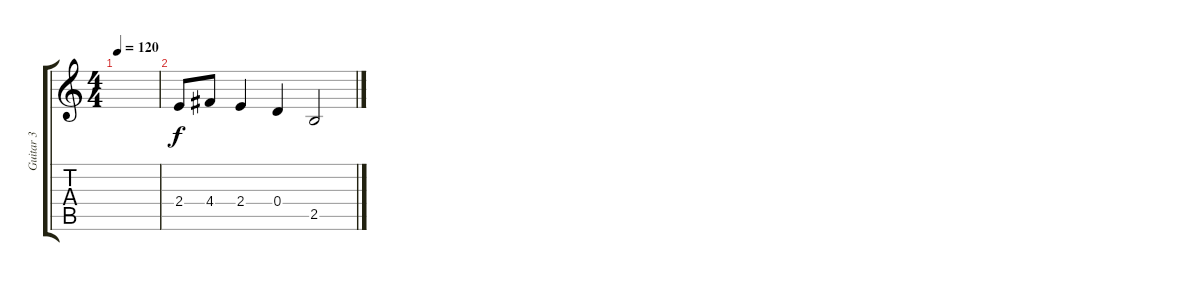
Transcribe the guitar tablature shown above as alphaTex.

\track ("Guitar 3" "Guitar 3") {instrument overdrivenguitar}
\staff {score tabs}
\tuning (E4 B3 G3 D3 A2 D2) {hide}
\ts (4 4)
\tempo 120
\clef g2
\ks c
|
2.4.8 4.4.8 2.4.4 0.4.4 2.5.2
